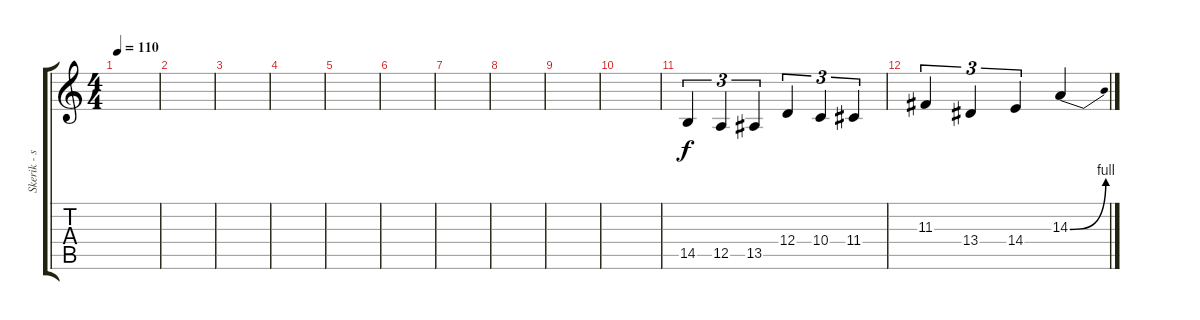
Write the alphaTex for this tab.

\track ("Skerik - sax" "Skerik - s") {instrument sopranosax}
\staff {score tabs}
\tuning (E4 B3 G3 D3 A2 E2) {hide}
\ts (4 4)
\tempo 110
\clef g2
\ks c
|
|
|
|
|
|
|
|
|
|
14.5.4{tu (3 2)} 12.5.4{tu (3 2)} 13.5.4{tu (3 2)} 12.4.4{tu (3 2)} 10.4.4{tu (3 2)} 11.4.4{tu (3 2)} |
11.3.4{tu (3 2)} 13.4.4{tu (3 2)} 14.4.4{tu (3 2)} 14.3{be (bend 0 0 60 4)}.4
